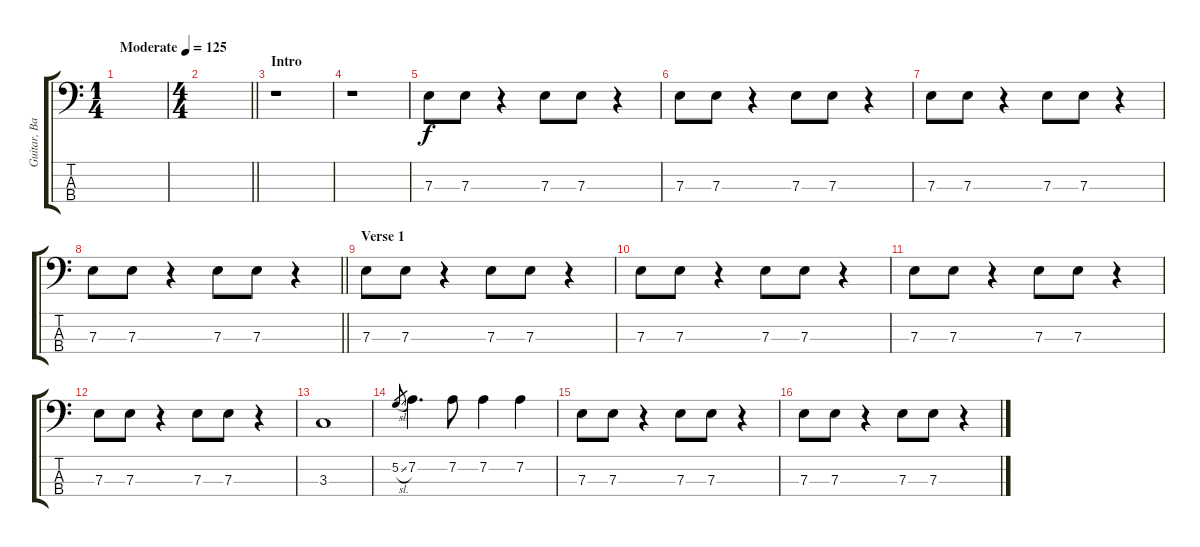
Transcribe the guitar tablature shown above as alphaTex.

\track ("Guitar, Bass" "Guitar, Ba") {instrument electricbasspick}
\staff {score tabs}
\tuning (G2 D2 A1 E1) {hide}
\ts (1 4)
\tempo (125 "Moderate")
\clef f4
\ks c
|
\ts (4 4)
\barLineRight lightlight
|
\section ("" "Intro")
r.1 |
r.1 |
7.3.8 7.3.8 r.4 7.3.8 7.3.8 r.4 |
7.3.8 7.3.8 r.4 7.3.8 7.3.8 r.4 |
7.3.8 7.3.8 r.4 7.3.8 7.3.8 r.4 |
\barLineRight lightlight
7.3.8 7.3.8 r.4 7.3.8 7.3.8 r.4 |
\section ("" "Verse 1")
7.3.8 7.3.8 r.4 7.3.8 7.3.8 r.4 |
7.3.8 7.3.8 r.4 7.3.8 7.3.8 r.4 |
7.3.8 7.3.8 r.4 7.3.8 7.3.8 r.4 |
7.3.8 7.3.8 r.4 7.3.8 7.3.8 r.4 |
3.3.1 |
5.2{sl}.8{gr} 7.2.4{d} 7.2.8 7.2.4 7.2.4 |
7.3.8 7.3.8 r.4 7.3.8 7.3.8 r.4 |
7.3.8 7.3.8 r.4 7.3.8 7.3.8 r.4
